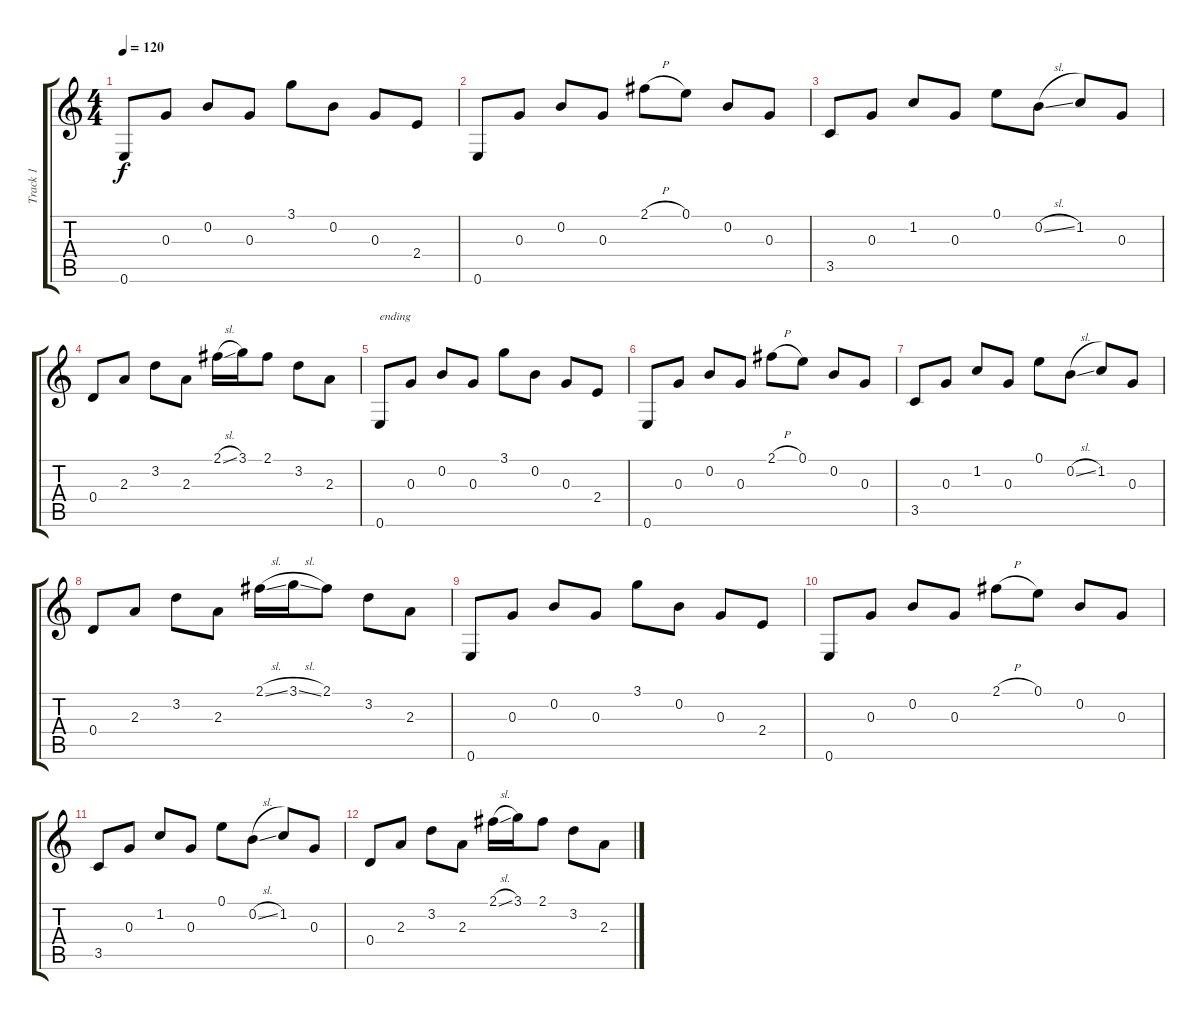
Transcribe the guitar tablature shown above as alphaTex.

\track ("Track 1" "Track 1") {instrument acousticguitarsteel}
\staff {score tabs}
\tuning (E4 B3 G3 D3 A2 E2) {hide}
\ts (4 4)
\tempo 120
\clef g2
\ks c
0.6.8{dy f} 0.3.8 0.2.8 0.3.8 3.1.8 0.2.8 0.3.8 2.4.8 |
0.6.8 0.3.8 0.2.8 0.3.8 2.1{h}.8 0.1.8 0.2.8 0.3.8 |
3.5.8 0.3.8 1.2.8 0.3.8 0.1.8 0.2{sl}.8 1.2.8 0.3.8 |
0.4.8 2.3.8 3.2.8 2.3.8 2.1{sl}.16 3.1.16 2.1.8 3.2.8 2.3.8 |
0.6.8{txt "ending"} 0.3.8 0.2.8 0.3.8 3.1.8 0.2.8 0.3.8 2.4.8 |
0.6.8 0.3.8 0.2.8 0.3.8 2.1{h}.8 0.1.8 0.2.8 0.3.8 |
3.5.8 0.3.8 1.2.8 0.3.8 0.1.8 0.2{sl}.8 1.2.8 0.3.8 |
0.4.8 2.3.8 3.2.8 2.3.8 2.1{sl}.16 3.1{sl}.16 2.1.8 3.2.8 2.3.8 |
0.6.8 0.3.8 0.2.8 0.3.8 3.1.8 0.2.8 0.3.8 2.4.8 |
0.6.8 0.3.8 0.2.8 0.3.8 2.1{h}.8 0.1.8 0.2.8 0.3.8 |
3.5.8 0.3.8 1.2.8 0.3.8 0.1.8 0.2{sl}.8 1.2.8 0.3.8 |
0.4.8 2.3.8 3.2.8 2.3.8 2.1{sl}.16 3.1.16 2.1.8 3.2.8 2.3.8
